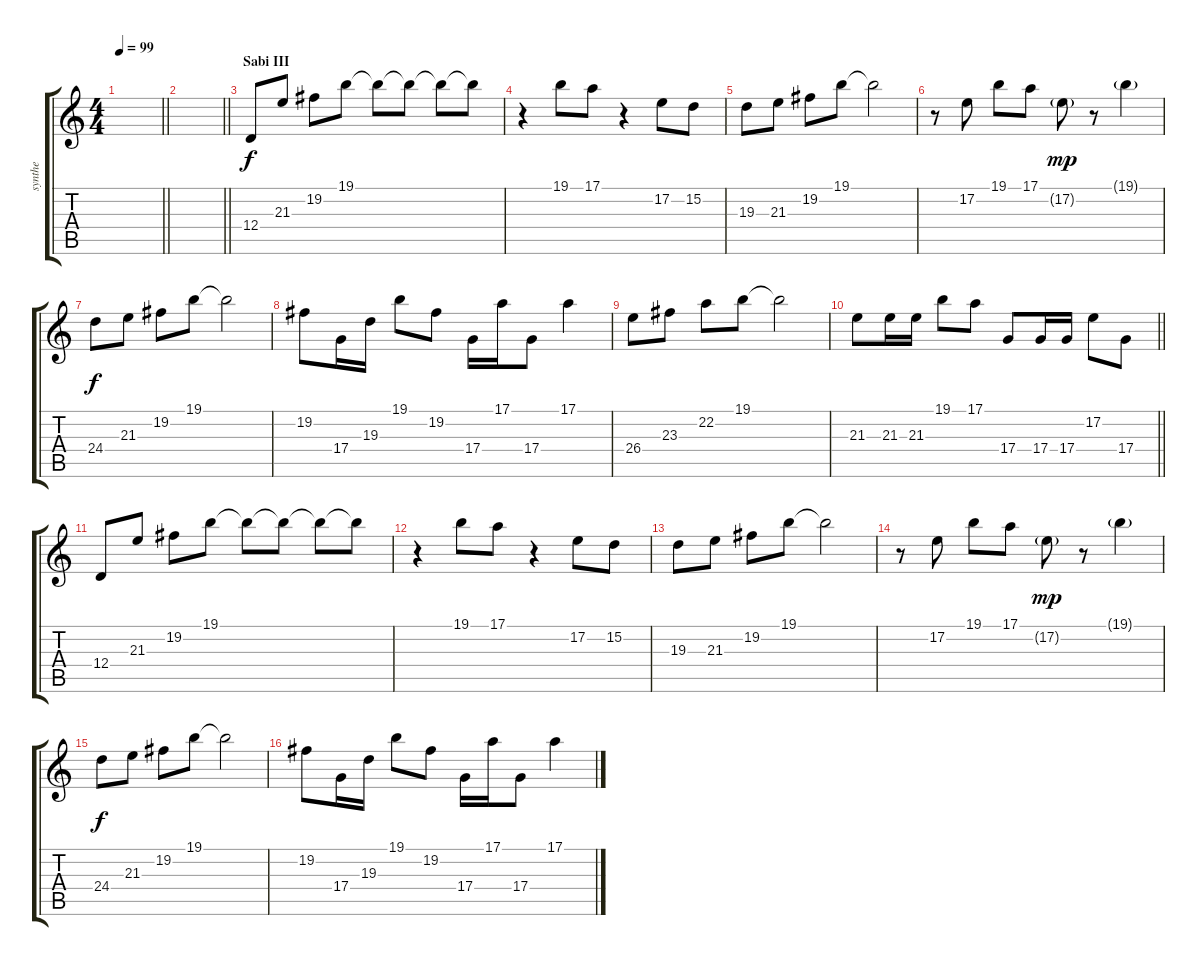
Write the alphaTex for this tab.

\track ("synthe" "synthe") {instrument electricpiano1}
\staff {score tabs}
\tuning (E4 B3 G3 D3 A2 E2) {hide}
\ts (4 4)
\tempo 99
\clef g2
\barLineRight lightlight
\ks c
|
\barLineRight lightlight
|
\section ("" "Sabi III")
12.4.8{instrument electricpiano1} 21.3.8 19.2.8 19.1.8 19.1{t}.8 19.1{t}.8 19.1{t}.8 19.1{t}.8 |
r.4 19.1.8 17.1.8 r.4 17.2.8 15.2.8 |
19.3.8 21.3.8 19.2.8 19.1.8 19.1{t}.2 |
r.8 17.2.8 19.1.8 17.1.8 17.2{g}.8{dy mp} r.8 19.1{g}.4 |
24.4.8{dy f} 21.3.8 19.2.8 19.1.8 19.1{t}.2 |
19.2.8 17.4.16 19.3.16 19.1.8 19.2.8 17.4.16 17.1.16 17.4.8 17.1.4 |
26.4.8 23.3.8 22.2.8 19.1.8 19.1{t}.2 |
\barLineRight lightlight
21.3.8 21.3.16 21.3.16 19.1.8 17.1.8 17.4.8 17.4.16 17.4.16 17.2.8 17.4.8 |
12.4.8 21.3.8 19.2.8 19.1.8 19.1{t}.8 19.1{t}.8 19.1{t}.8 19.1{t}.8 |
r.4 19.1.8 17.1.8 r.4 17.2.8 15.2.8 |
19.3.8 21.3.8 19.2.8 19.1.8 19.1{t}.2 |
r.8 17.2.8 19.1.8 17.1.8 17.2{g}.8{dy mp} r.8 19.1{g}.4 |
24.4.8{dy f} 21.3.8 19.2.8 19.1.8 19.1{t}.2 |
19.2.8 17.4.16 19.3.16 19.1.8 19.2.8 17.4.16 17.1.16 17.4.8 17.1.4
